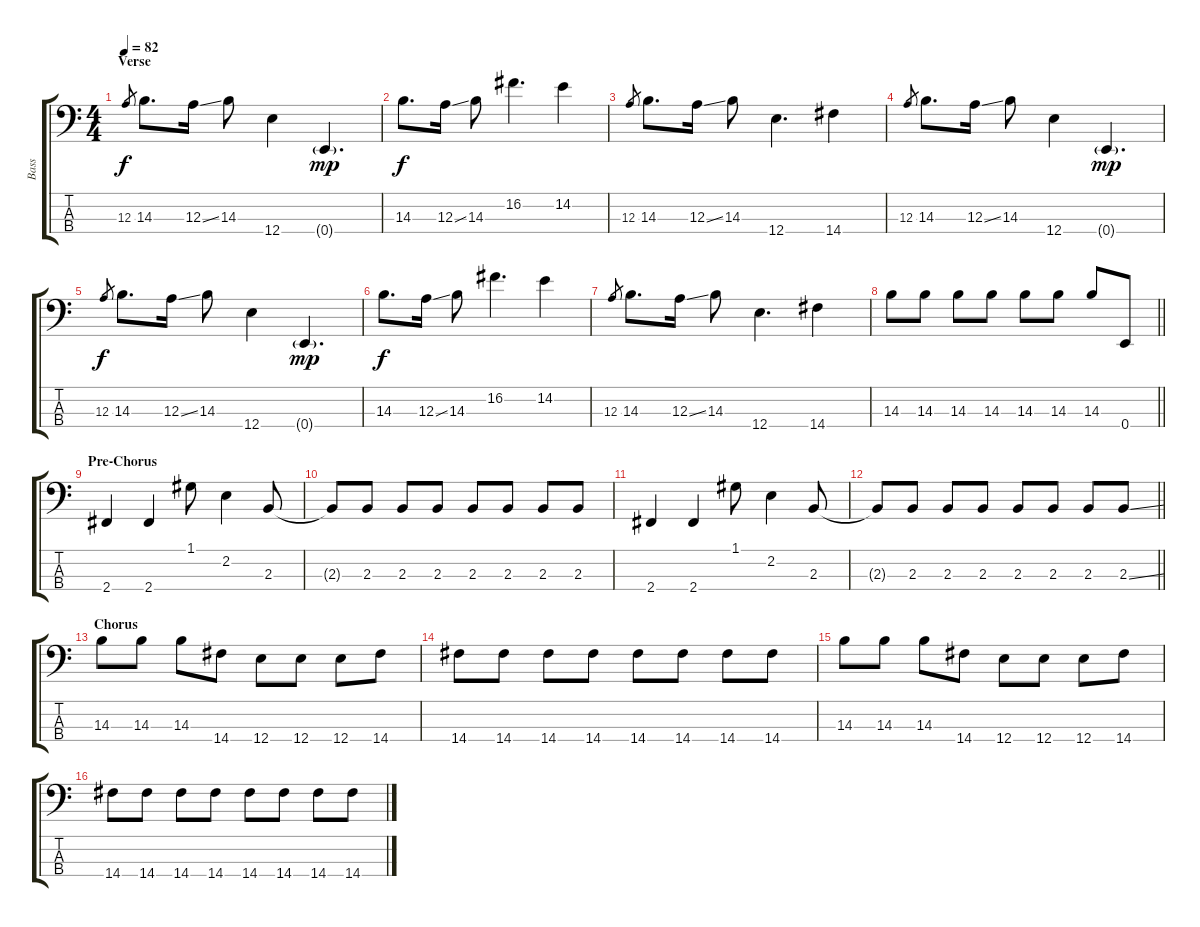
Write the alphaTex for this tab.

\track ("Bass" "Bass") {instrument electricbassfinger}
\staff {score tabs}
\tuning (G2 D2 A1 E1) {hide}
\ts (4 4)
\section ("" "Verse")
\tempo 82
\clef f4
\ks c
12.3.8{gr dy f} 14.3.8{d} 12.3{ss}.16 14.3.8 12.4.4 0.4{g}.4{d dy mp} |
14.3.8{d dy f} 12.3{ss}.16 14.3.8 16.2.4{d} 14.2.4 |
12.3.8{gr} 14.3.8{d} 12.3{ss}.16 14.3.8 12.4.4{d} 14.4.4 |
12.3.8{gr} 14.3.8{d} 12.3{ss}.16 14.3.8 12.4.4 0.4{g}.4{d dy mp} |
12.3.8{gr dy f} 14.3.8{d} 12.3{ss}.16 14.3.8 12.4.4 0.4{g}.4{d dy mp} |
14.3.8{d dy f} 12.3{ss}.16 14.3.8 16.2.4{d} 14.2.4 |
12.3.8{gr} 14.3.8{d} 12.3{ss}.16 14.3.8 12.4.4{d} 14.4.4 |
\barLineRight lightlight
14.3.8 14.3.8 14.3.8 14.3.8 14.3.8 14.3.8 14.3.8 0.4.8 |
\section ("" "Pre-Chorus")
2.4.4 2.4.4 1.1.8 2.2.4 2.3.8 |
2.3{t}.8 2.3.8 2.3.8 2.3.8 2.3.8 2.3.8 2.3.8 2.3.8 |
2.4.4 2.4.4 1.1.8 2.2.4 2.3.8 |
\barLineRight lightlight
2.3{t}.8 2.3.8 2.3.8 2.3.8 2.3.8 2.3.8 2.3.8 2.3{ss}.8 |
\section ("" "Chorus")
14.3.8 14.3.8 14.3.8 14.4.8 12.4.8 12.4.8 12.4.8 14.4.8 |
14.4.8 14.4.8 14.4.8 14.4.8 14.4.8 14.4.8 14.4.8 14.4.8 |
14.3.8 14.3.8 14.3.8 14.4.8 12.4.8 12.4.8 12.4.8 14.4.8 |
14.4.8 14.4.8 14.4.8 14.4.8 14.4.8 14.4.8 14.4.8 14.4.8
